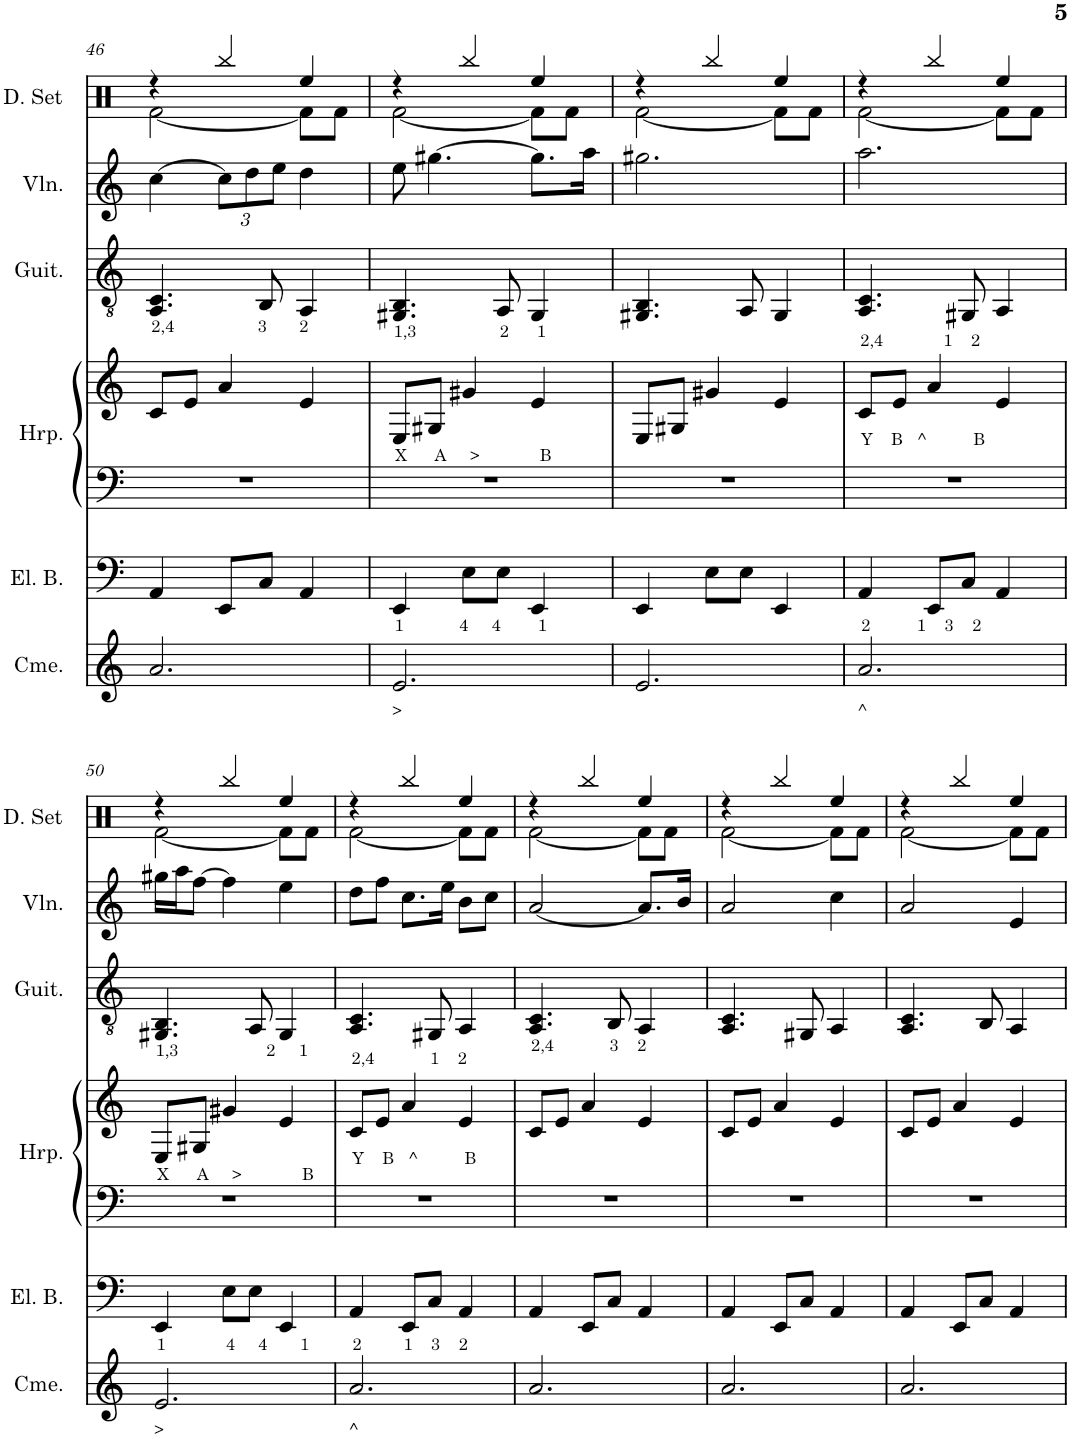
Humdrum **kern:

**kern	**kern	**kern	**kern	**kern	**kern	**kern
*part6	*part5	*part4	*part4	*part3	*part2	*part1
*staff7	*staff6	*staff5	*staff4	*staff3	*staff2	*staff1
*I"Chimes	*I"Electric Bass	*I"Harp	*	*I"Acoustic Guitar	*I"Violin	*I"Drumset
*I'Cme.	*I'El. B.	*I'Hrp.	*	*I'Guit.	*I'Vln.	*I'D. Set
!!LO:PB:g=z
*clefG2	*clefF4	*clefF4	*clefG2	*clefGv2	*clefG2	*clefX
*	*Trd7c12	*	*	*	*	*
*k[]	*k[]	*k[]	*k[]	*k[]	*k[]	*k[]
*M3/4	*M3/4	*M3/4	*M3/4	*M3/4	*M3/4	*M3/4
=46	=46	=46	=46	=46	=46	=46
*	*	*	*	*	*	*^
!	!	!	!	!LO:TX:b:t=2,4                  3       2	!	!	!
2.a/	4AA/	2.r	8c/L	4.AA/ 4.C/	[4cc\	4r	[2Rf\
.	.	.	8e/J	.	.	.	.
*	*	*	*	*	*Xbrackettup	*	*
.	8EE/L	.	4a/	.	12cc\L]	4Rbb/	.
.	.	.	.	.	12dd\	.	.
.	8C/J	.	.	8BB/	.	.	.
.	.	.	.	.	12ee\J	.	.
.	4AA/	.	4e/	4AA/	4dd\	4Ree/	8Rf\L]
.	.	.	.	.	.	.	8Rf\J
=47	=47	=47	=47	=47	=47	=47	=47
!	!	!	!	!LO:TX:b:t=1,3                  2      1	!	!	!
!	!	!	!LO:TX:b:t=X      A     >             B	!	!	!	!
!	!LO:TX:b:t=1            4     4        1	!	!	!	!	!	!
!LO:TX:b:t=>	!	!	!	!	!	!	!
2.e/	4EE/	2.r	8E/L	4.GG#X/ 4.BB/	8ee\	4r	[2Rf\
.	.	.	8G#X/J	.	[4.gg#X\	.	.
.	8E\L	.	4g#X/	.	.	4Rbb/	.
.	8E\J	.	.	8AA/	.	.	.
.	4EE/	.	4e/	4GG#/	8.gg#\L]	4Ree/	8Rf\L]
.	.	.	.	.	.	.	8Rf\J
.	.	.	.	.	16aa\Jk	.	.
=48	=48	=48	=48	=48	=48	=48	=48
2.e/	4EE/	2.r	8E/L	4.GG#X/ 4.BB/	2.gg#X\	4r	[2Rf\
.	.	.	8G#X/J	.	.	.	.
.	8E\L	.	4g#X/	.	.	4Rbb/	.
.	8E\J	.	.	8AA/	.	.	.
.	4EE/	.	4e/	4GG#/	.	4Ree/	8Rf\L]
.	.	.	.	.	.	.	8Rf\J
=49	=49	=49	=49	=49	=49	=49	=49
!	!	!	!	!LO:TX:b:t=2,4             1    2	!	!	!
!	!	!	!LO:TX:b:t=Y    B   ^          B	!	!	!	!
!	!LO:TX:b:t=2          1    3    2	!	!	!	!	!	!
!LO:TX:b:t=^	!	!	!	!	!	!	!
2.a/	4AA/	2.r	8c/L	4.AA/ 4.C/	2.aa\	4r	[2Rf\
.	.	.	8e/J	.	.	.	.
.	8EE/L	.	4a/	.	.	4Rbb/	.
.	8C/J	.	.	8GG#X/	.	.	.
.	4AA/	.	4e/	4AA/	.	4Ree/	8Rf\L]
.	.	.	.	.	.	.	8Rf\J
!!LO:LB:g=z	!!
=50	=50	=50	=50	=50	=50	=50	=50
!	!	!	!	!LO:TX:b:t=1,3                   2     1	!	!	!
!	!	!	!LO:TX:b:t=X      A     >             B	!	!	!	!
!	!LO:TX:b:t=1             4     4       1	!	!	!	!	!	!
!LO:TX:b:t=>	!	!	!	!	!	!	!
2.e/	4EE/	2.r	8E/L	4.GG#X/ 4.BB/	16gg#X\LL	4r	[2Rf\
.	.	.	.	.	16aa\J	.	.
.	.	.	8G#X/J	.	[8ff\J	.	.
.	8E\L	.	4g#X/	.	4ff\]	4Rbb/	.
.	8E\J	.	.	8AA/	.	.	.
.	4EE/	.	4e/	4GG#/	4ee\	4Ree/	8Rf\L]
.	.	.	.	.	.	.	8Rf\J
=51	=51	=51	=51	=51	=51	=51	=51
!	!	!	!	!LO:TX:b:t=2,4            1    2	!	!	!
!	!	!	!LO:TX:b:t=Y    B   ^          B	!	!	!	!
!	!LO:TX:b:t=2         1    3    2	!	!	!	!	!	!
!LO:TX:b:t=^	!	!	!	!	!	!	!
2.a/	4AA/	2.r	8c/L	4.AA/ 4.C/	8dd\L	4r	[2Rf\
.	.	.	8e/J	.	8ff\J	.	.
.	8EE/L	.	4a/	.	8.cc\L	4Rbb/	.
.	8C/J	.	.	8GG#X/	.	.	.
.	.	.	.	.	16ee\Jk	.	.
.	4AA/	.	4e/	4AA/	8b\L	4Ree/	8Rf\L]
.	.	.	.	.	8cc\J	.	8Rf\J
=52	=52	=52	=52	=52	=52	=52	=52
!	!	!	!	!LO:TX:b:t=2,4            3    2	!	!	!
2.a/	4AA/	2.r	8c/L	4.AA/ 4.C/	[2a/	4r	[2Rf\
.	.	.	8e/J	.	.	.	.
.	8EE/L	.	4a/	.	.	4Rbb/	.
.	8C/J	.	.	8BB/	.	.	.
.	4AA/	.	4e/	4AA/	8.a/L]	4Ree/	8Rf\L]
.	.	.	.	.	.	.	8Rf\J
.	.	.	.	.	16b/Jk	.	.
=53	=53	=53	=53	=53	=53	=53	=53
2.a/	4AA/	2.r	8c/L	4.AA/ 4.C/	2a/	4r	[2Rf\
.	.	.	8e/J	.	.	.	.
.	8EE/L	.	4a/	.	.	4Rbb/	.
.	8C/J	.	.	8GG#X/	.	.	.
.	4AA/	.	4e/	4AA/	4cc\	4Ree/	8Rf\L]
.	.	.	.	.	.	.	8Rf\J
=54	=54	=54	=54	=54	=54	=54	=54
2.a/	4AA/	2.r	8c/L	4.AA/ 4.C/	2a/	4r	[2Rf\
.	.	.	8e/J	.	.	.	.
.	8EE/L	.	4a/	.	.	4Rbb/	.
.	8C/J	.	.	8BB/	.	.	.
.	4AA/	.	4e/	4AA/	4e/	4Ree/	8Rf\L]
.	.	.	.	.	.	.	8Rf\J
*	*	*	*	*	*	*v	*v
=	=	=	=	=	=	=
*-	*-	*-	*-	*-	*-	*-
